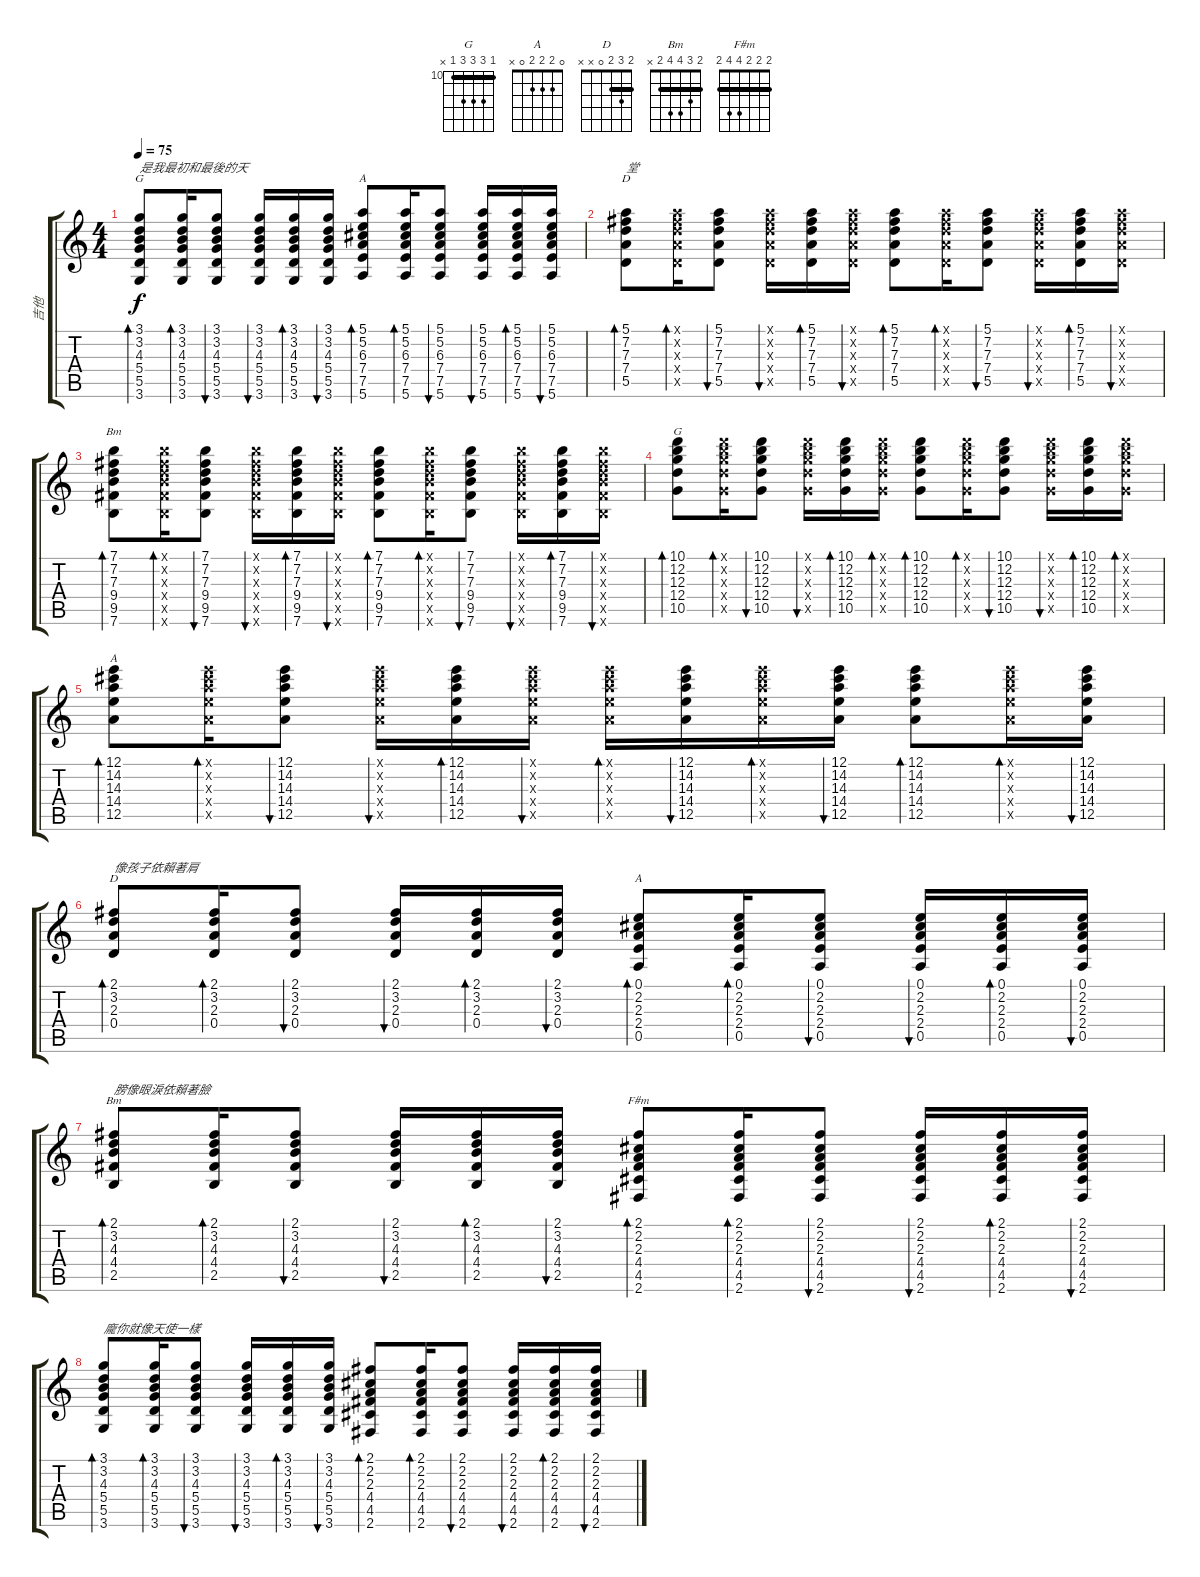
\track ("吉他" "吉他") {instrument acousticguitarnylon}
\staff {score tabs}
\tuning (E4 B3 G3 D3 A2 E2) {hide}
\chord ("G" 3 3 4 5 5 3) {barre 3}
\chord ("A" 5 5 6 7 7 5) {firstfret 5 barre 5}
\chord ("D" 5 7 7 7 5 x) {firstfret 5 barre 5}
\chord ("Bm" 7 7 7 9 9 7) {firstfret 7 barre 7}
\chord ("G" 10 12 12 12 10 x) {firstfret 10 barre 10}
\chord ("A" 12 14 14 14 12 x) {firstfret 12 barre 12}
\chord ("D" 2 3 2 0 x x) {barre 2}
\chord ("A" 0 2 2 2 0 x)
\chord ("Bm" 2 3 4 4 2 x) {barre 2}
\chord ("F#m" 2 2 2 4 4 2) {barre 2}
\ts (4 4)
\tempo 75
\clef g2
\ks c
(3.1 3.2 4.3 5.4 5.5 3.6).8{bd 30 ch "G" txt "是我最初和最後的天" dy f} (3.1 3.2 4.3 5.4 5.5 3.6).16{bd 30} (3.1 3.2 4.3 5.4 5.5 3.6).8{bu 60} (3.1 3.2 4.3 5.4 5.5 3.6).16{bu 60} (3.1 3.2 4.3 5.4 5.5 3.6).16{bd 30} (3.1 3.2 4.3 5.4 5.5 3.6).16{bu 30} (5.1 5.2 6.3 7.4 7.5 5.6).8{bd 30 ch "A"} (5.1 5.2 6.3 7.4 7.5 5.6).16{bd 30} (5.1 5.2 6.3 7.4 7.5 5.6).8{bu 60} (5.1 5.2 6.3 7.4 7.5 5.6).16{bu 60} (5.1 5.2 6.3 7.4 7.5 5.6).16{bd 30} (5.1 5.2 6.3 7.4 7.5 5.6).16{bu 30} |
(5.1 7.2 7.3 7.4 5.5).8{bd 60 ch "D" txt "堂"} (5.1{x} 7.2{x} 7.3{x} 7.4{x} 5.5{x}).16{bd 60} (5.1 7.2 7.3 7.4 5.5).8{bu 60} (5.1{x} 7.2{x} 7.3{x} 7.4{x} 5.5{x}).16{bu 60} (5.1 7.2 7.3 7.4 5.5).16{bd 60} (5.1{x} 7.2{x} 7.3{x} 7.4{x} 5.5{x}).16{bu 60} (5.1 7.2 7.3 7.4 5.5).8{bd 60} (5.1{x} 7.2{x} 7.3{x} 7.4{x} 5.5{x}).16{bd 60} (5.1 7.2 7.3 7.4 5.5).8{bu 60} (5.1{x} 7.2{x} 7.3{x} 7.4{x} 5.5{x}).16{bu 60} (5.1 7.2 7.3 7.4 5.5).16{bd 60} (5.1{x} 7.2{x} 7.3{x} 7.4{x} 5.5{x}).16{bu 60} |
(7.1 7.2 7.3 9.4 9.5 7.6).8{bd 60 ch "Bm"} (7.1{x} 7.2{x} 7.3{x} 9.4{x} 9.5{x} 7.6{x}).16{bd 60} (7.1 7.2 7.3 9.4 9.5 7.6).8{bu 60} (7.1{x} 7.2{x} 7.3{x} 9.4{x} 9.5{x} 7.6{x}).16{bu 60} (7.1 7.2 7.3 9.4 9.5 7.6).16{bd 60} (7.1{x} 7.2{x} 7.3{x} 9.4{x} 9.5{x} 7.6{x}).16{bu 60} (7.1 7.2 7.3 9.4 9.5 7.6).8{bd 60} (7.1{x} 7.2{x} 7.3{x} 9.4{x} 9.5{x} 7.6{x}).16{bd 60} (7.1 7.2 7.3 9.4 9.5 7.6).8{bu 60} (7.1{x} 7.2{x} 7.3{x} 9.4{x} 9.5{x} 7.6{x}).16{bu 60} (7.1 7.2 7.3 9.4 9.5 7.6).16{bd 60} (7.1{x} 7.2{x} 7.3{x} 9.4{x} 9.5{x} 7.6{x}).16{bu 60} |
(10.1 12.2 12.3 12.4 10.5).8{bd 60 ch "G"} (10.1{x} 12.2{x} 12.3{x} 12.4{x} 10.5{x}).16{bd 60} (10.1 12.2 12.3 12.4 10.5).8{bu 60} (10.1{x} 12.2{x} 12.3{x} 12.4{x} 10.5{x}).16{bu 60} (10.1 12.2 12.3 12.4 10.5).16{bd 60} (10.1{x} 12.2{x} 12.3{x} 12.4{x} 10.5{x}).16{bd 60} (10.1 12.2 12.3 12.4 10.5).8{bd 60} (10.1{x} 12.2{x} 12.3{x} 12.4{x} 10.5{x}).16{bd 60} (10.1 12.2 12.3 12.4 10.5).8{bu 60} (10.1{x} 12.2{x} 12.3{x} 12.4{x} 10.5{x}).16{bu 60} (10.1 12.2 12.3 12.4 10.5).16{bd 60} (10.1{x} 12.2{x} 12.3{x} 12.4{x} 10.5{x}).16{bd 60} |
(12.1 14.2 14.3 14.4 12.5).8{bd 60 ch "A"} (12.1{x} 14.2{x} 14.3{x} 14.4{x} 12.5{x}).16{bd 60} (12.1 14.2 14.3 14.4 12.5).8{bu 60} (12.1{x} 14.2{x} 14.3{x} 14.4{x} 12.5{x}).16{bu 60} (12.1 14.2 14.3 14.4 12.5).16{bd 60} (12.1{x} 14.2{x} 14.3{x} 14.4{x} 12.5{x}).16{bu 60} (12.1{x} 14.2{x} 14.3{x} 14.4{x} 12.5{x}).16{bd 60} (12.1 14.2 14.3 14.4 12.5).16{bu 60} (12.1{x} 14.2{x} 14.3{x} 14.4{x} 12.5{x}).16{bd 60} (12.1 14.2 14.3 14.4 12.5).16{bu 60} (12.1 14.2 14.3 14.4 12.5).8{bd 60} (12.1{x} 14.2{x} 14.3{x} 14.4{x} 12.5{x}).16{bd 60} (12.1 14.2 14.3 14.4 12.5).16{bu 60} |
(2.1 3.2 2.3 0.4).8{bd 30 ch "D" txt "像孩子依賴著肩"} (2.1 3.2 2.3 0.4).16{bd 30} (2.1 3.2 2.3 0.4).8{bu 60} (2.1 3.2 2.3 0.4).16{bu 60} (2.1 3.2 2.3 0.4).16{bd 30} (2.1 3.2 2.3 0.4).16{bu 30} (0.1 2.2 2.3 2.4 0.5).8{bd 30 ch "A"} (0.1 2.2 2.3 2.4 0.5).16{bd 30} (0.1 2.2 2.3 2.4 0.5).8{bu 60} (0.1 2.2 2.3 2.4 0.5).16{bu 60} (0.1 2.2 2.3 2.4 0.5).16{bd 30} (0.1 2.2 2.3 2.4 0.5).16{bu 30} |
(2.1 3.2 4.3 4.4 2.5).8{bd 30 ch "Bm" txt "膀像眼淚依賴著臉"} (2.1 3.2 4.3 4.4 2.5).16{bd 30} (2.1 3.2 4.3 4.4 2.5).8{bu 60} (2.1 3.2 4.3 4.4 2.5).16{bu 60} (2.1 3.2 4.3 4.4 2.5).16{bd 30} (2.1 3.2 4.3 4.4 2.5).16{bu 30} (2.1 2.2 2.3 4.4 4.5 2.6).8{bd 30 ch "F#m"} (2.1 2.2 2.3 4.4 4.5 2.6).16{bd 30} (2.1 2.2 2.3 4.4 4.5 2.6).8{bu 60} (2.1 2.2 2.3 4.4 4.5 2.6).16{bu 60} (2.1 2.2 2.3 4.4 4.5 2.6).16{bd 30} (2.1 2.2 2.3 4.4 4.5 2.6).16{bu 30} |
(3.1 3.2 4.3 5.4 5.5 3.6).8{bd 30 txt "龐你就像天使一樣"} (3.1 3.2 4.3 5.4 5.5 3.6).16{bd 30} (3.1 3.2 4.3 5.4 5.5 3.6).8{bu 60} (3.1 3.2 4.3 5.4 5.5 3.6).16{bu 60} (3.1 3.2 4.3 5.4 5.5 3.6).16{bd 30} (3.1 3.2 4.3 5.4 5.5 3.6).16{bu 30} (2.1 2.2 2.3 4.4 4.5 2.6).8{bd 30} (2.1 2.2 2.3 4.4 4.5 2.6).16{bd 30} (2.1 2.2 2.3 4.4 4.5 2.6).8{bu 60} (2.1 2.2 2.3 4.4 4.5 2.6).16{bu 60} (2.1 2.2 2.3 4.4 4.5 2.6).16{bd 30} (2.1 2.2 2.3 4.4 4.5 2.6).16{bu 30}
